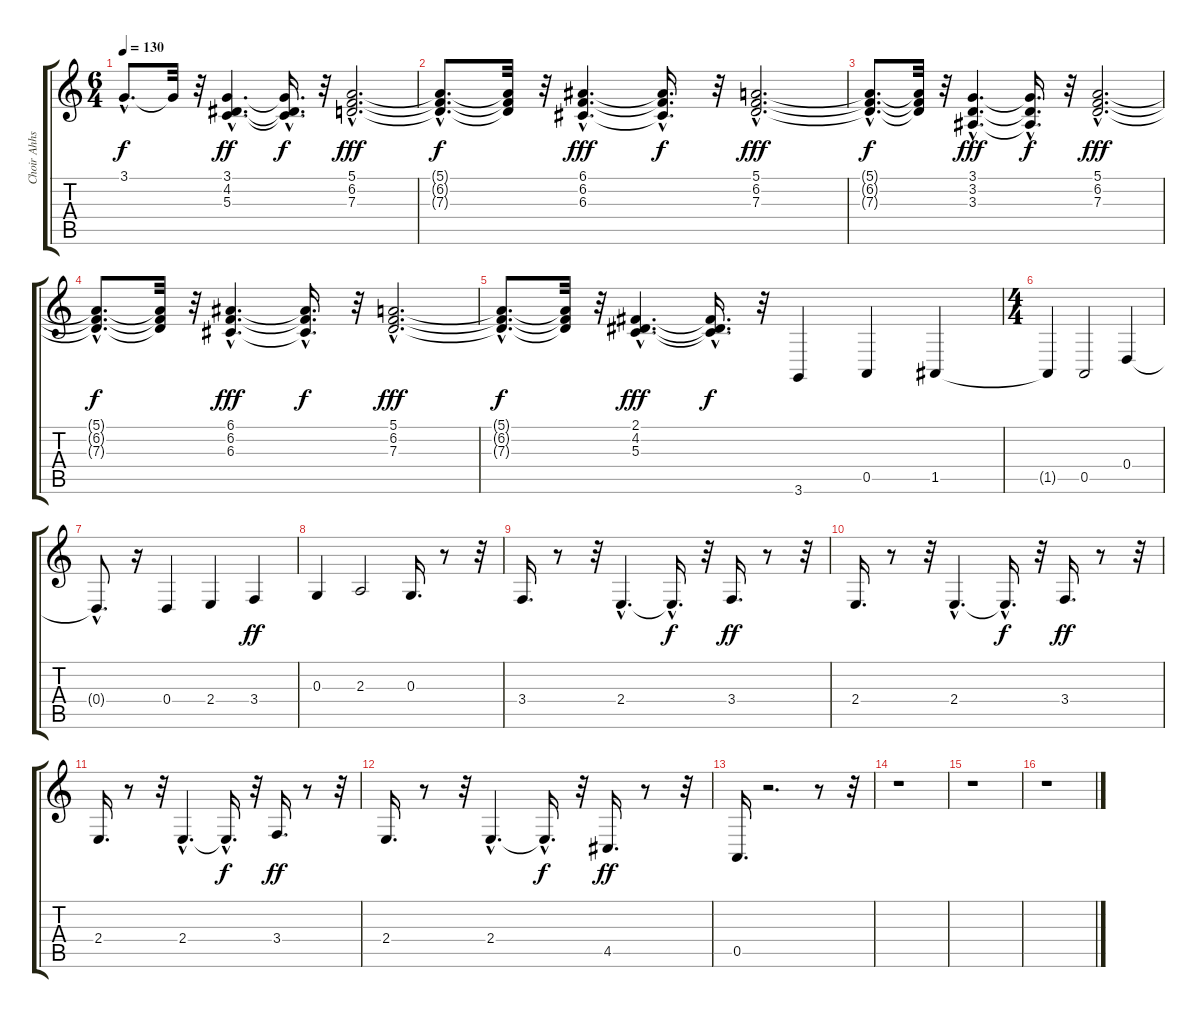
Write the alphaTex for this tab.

\track ("Choir Ahhs" "Choir Ahhs") {instrument choiraahs}
\staff {score tabs}
\tuning (E4 B3 G3 D3 A2 E2) {hide}
\ts (6 4)
\tempo 130
\clef g2
\ks c
3.1{hac t}.8{d dy f} 3.1{t}.32 r.32 (3.1{hac} 4.2{hac} 5.3{hac}).4{d dy ff} (3.1{hac t} 4.2{hac t} 5.3{hac t}).16{d dy f} r.32 (5.1{hac} 6.2{hac} 7.3{hac}).2{d dy fff} |
(5.1{hac t} 6.2{hac t} 7.3{hac t}).8{d dy f} (5.1{t} 6.2{t} 7.3{t}).32 r.32 (6.1{hac} 6.2{hac} 6.3{hac}).4{d dy fff} (6.1{hac t} 6.2{hac t} 6.3{hac t}).16{d dy f} r.32 (5.1{hac} 6.2{hac} 7.3{hac}).2{d dy fff} |
(5.1{hac t} 6.2{hac t} 7.3{hac t}).8{d dy f} (5.1{t} 6.2{t} 7.3{t}).32 r.32 (3.1{hac} 3.2{hac} 3.3{hac}).4{d dy fff} (3.1{hac t} 3.2{hac t} 3.3{hac t}).16{d dy f} r.32 (5.1{hac} 6.2{hac} 7.3{hac}).2{d dy fff} |
(5.1{hac t} 6.2{hac t} 7.3{hac t}).8{d dy f} (5.1{t} 6.2{t} 7.3{t}).32 r.32 (6.1{hac} 6.2{hac} 6.3{hac}).4{d dy fff} (6.1{hac t} 6.2{hac t} 6.3{hac t}).16{d dy f} r.32 (5.1{hac} 6.2{hac} 7.3{hac}).2{d dy fff} |
(5.1{hac t} 6.2{hac t} 7.3{hac t}).8{d dy f} (5.1{t} 6.2{t} 7.3{t}).32 r.32 (2.1{hac} 4.2{hac} 5.3{hac}).4{d dy fff} (2.1{hac t} 4.2{hac t} 5.3{hac t}).16{d dy f} r.32 3.6.4 0.5.4 1.5.4 |
\ts (4 4)
1.5{t}.4 0.5.2 0.4.4 |
0.4{hac t}.8{d} r.16 0.4.4 2.4.4 3.4.4{dy ff} |
0.3.4 2.3.2 0.3.16{d} r.8 r.32 |
3.4.16{d} r.8 r.32 2.4{hac}.4{d} 2.4{hac t}.16{d dy f} r.32 3.4.16{d dy ff} r.8 r.32 |
2.4.16{d} r.8 r.32 2.4{hac}.4{d} 2.4{hac t}.16{d dy f} r.32 3.4.16{d dy ff} r.8 r.32 |
2.4.16{d} r.8 r.32 2.4{hac}.4{d} 2.4{hac t}.16{d dy f} r.32 3.4.16{d dy ff} r.8 r.32 |
2.4.16{d} r.8 r.32 2.4{hac}.4{d} 2.4{hac t}.16{d dy f} r.32 4.5.16{d dy ff} r.8 r.32 |
0.5.16{d} r.2{d} r.8 r.32 |
r.1 |
r.1 |
r.1
